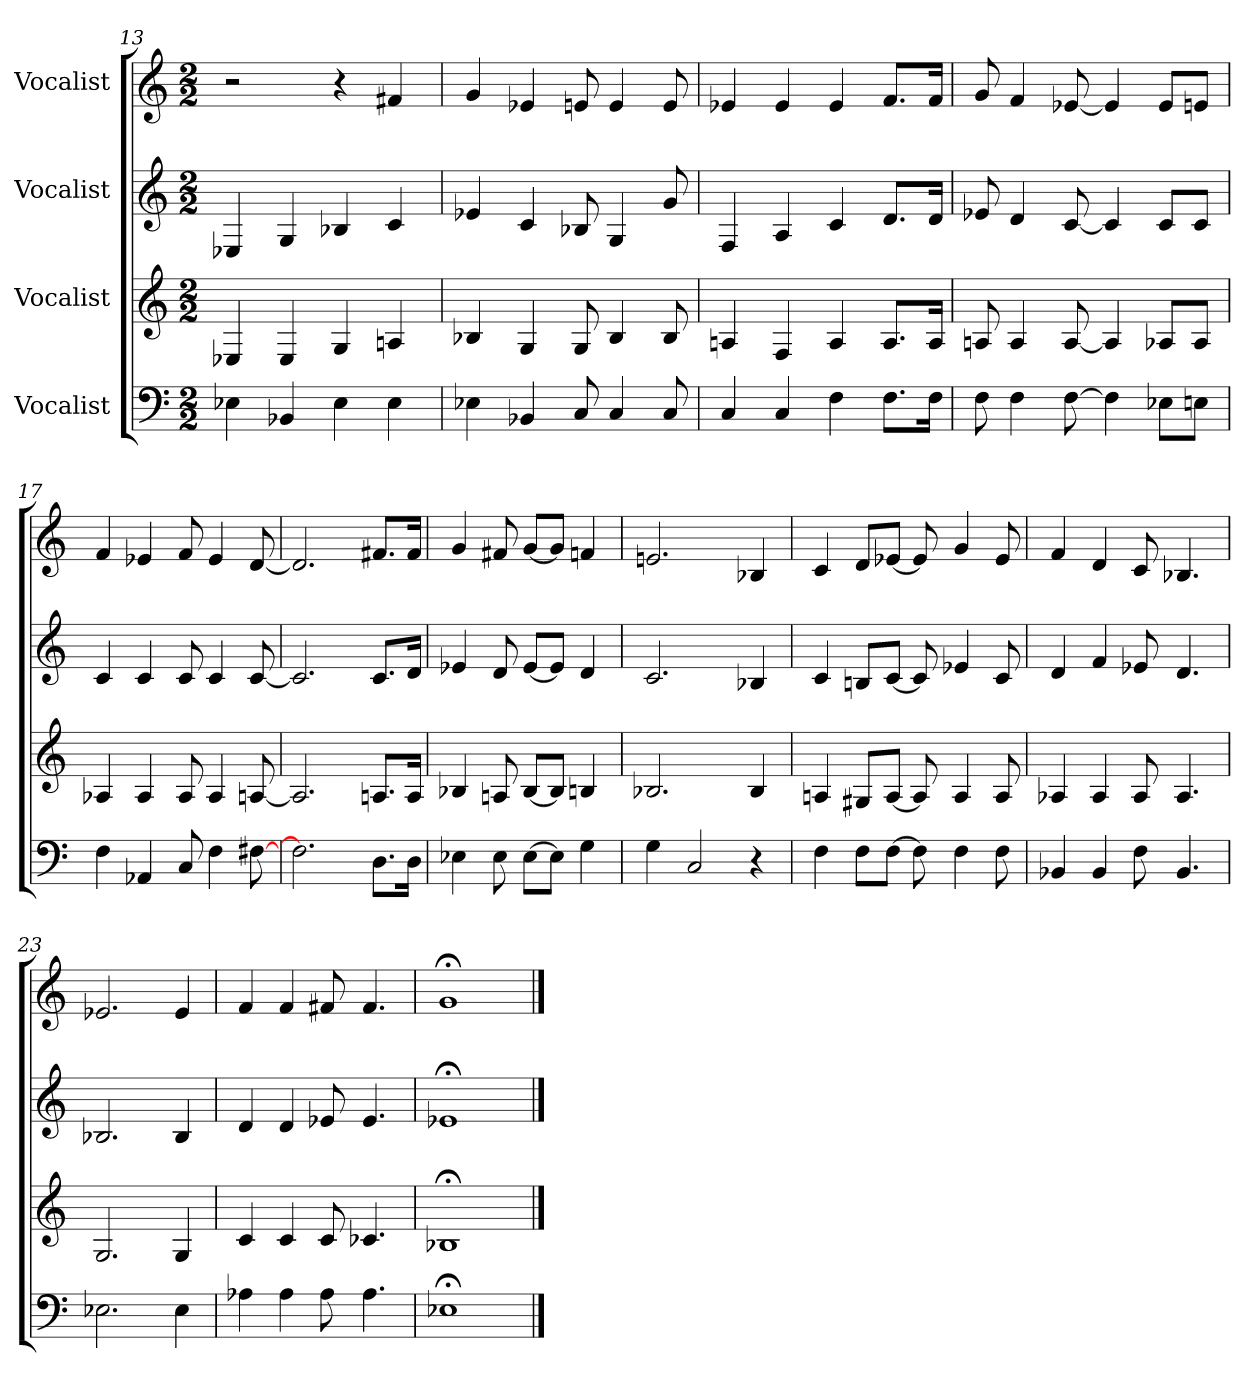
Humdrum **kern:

**kern	**kern	**kern	**kern
*part4	*part3	*part2	*part1
*staff4	*staff3	*staff2	*staff1
*I"Vocalist	*I"Vocalist	*I"Vocalist	*I"Vocalist
*M2/2	*M2/2	*M2/2	*M2/2
=13	=13	=13	=13
4E-X	4E-X	4E-X	2r
4BB-X	4E-	4G	.
4E-	4G	4B-X	4r
4E-	4An	4c	4f#X
=14	=14	=14	=14
4E-X	4B-X	4e-X	4g
4BB-X	4G	4c	4e-X
8C	8G	8B-X	8en
4C	4B-	4G	4e
8C	8B-	8g	8e
=15	=15	=15	=15
4C	4An	4F	4e-X
4C	4F	4A	4e-
4F	4A	4c	4e-
8.FL	8.AL	8.dL	8.fL
16FJk	16AJk	16dJk	16fJk
=16	=16	=16	=16
8F	8An	8e-X	8g
4F	4A	4d	4f
[8F	[8A	[8c	[8e-X
4F]	4A]	4c]	4e-]
8E-XL	8A-XL	8cL	8e-L
8EnJ	8A-J	8cJ	8enJ
=17	=17	=17	=17
4F	4A-X	4c	4f
4AA-X	4A-	4c	4e-X
8C	8A-	8c	8f
4F	4A-	4c	4e-
[8F#X	[8An	[8c	[8d
=18	=18	=18	=18
2.F]	2.A]	2.c]	2.d]
8.DL	8.AnL	8.cL	8.f#XL
16DJk	16AJk	16dJk	16f#Jk
=19	=19	=19	=19
4E-X	4B-X	4e-X	4g
8E-	8An	8d	8f#X
[8E-L	[8B-L	[8e-L	[8gL
8E-J]	8B-J]	8e-J]	8gJ]
4G	4Bn	4d	4fn
=20	=20	=20	=20
4G	2.B-X	2.c	2.en
2C	.	.	.
4r	4B-	4B-X	4B-X
=21	=21	=21	=21
4F	4An	4c	4c
8FL	8G#XL	8BnL	8dL
[8FJ	[8AJ	[8cJ	[8e-XJ
8F]	8A]	8c]	8e-]
4F	4A	4e-X	4g
8F	8A	8c	8e-
=22	=22	=22	=22
4BB-X	4A-X	4d	4f
4BB-	4A-	4f	4d
8F	8A-	8e-X	8c
4.BB-	4.A-	4.d	4.B-X
=23	=23	=23	=23
2.E-X	2.G	2.B-X	2.e-X
4E-	4G	4B-	4e-
=24	=24	=24	=24
4A-X	4c	4d	4f
4A-	4c	4d	4f
8A-	8c	8e-X	8f#X
4.A-	4.c-X	4.e-	4.f#
=25	=25	=25	=25
1E-X;<	1B-X;<	1e-X;<	1g;<
==	==	==	==
*-	*-	*-	*-
